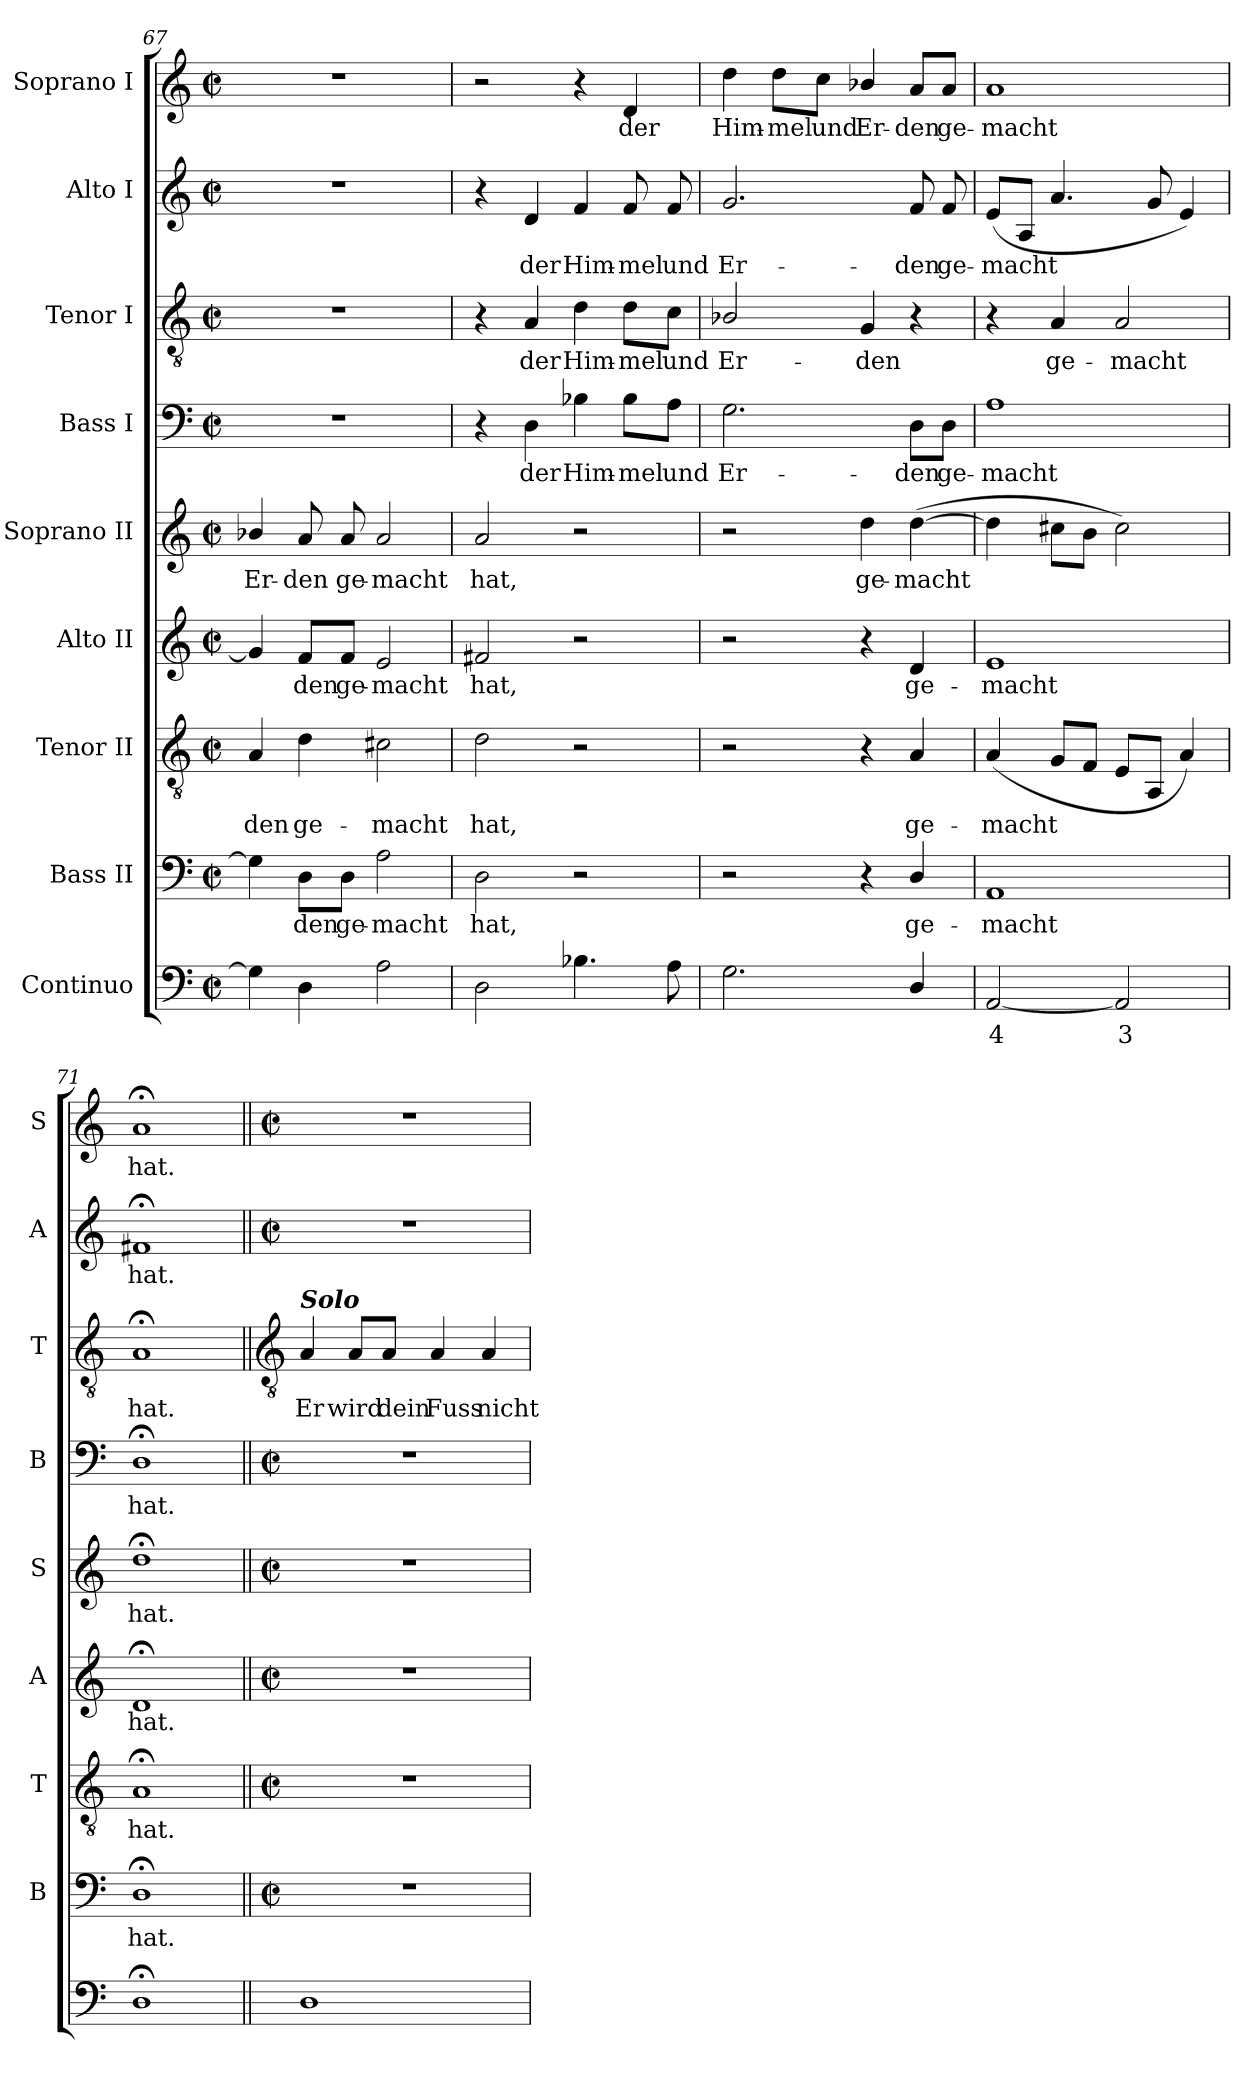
**kern	**text	**kern	**text	**kern	**text	**kern	**text	**kern	**text	**kern	**text	**kern	**text	**kern	**text	**kern	**text
*part9	*part9	*part8	*part8	*part7	*part7	*part6	*part6	*part5	*part5	*part4	*part4	*part3	*part3	*part2	*part2	*part1	*part1
*staff9	*staff9	*staff8	*staff8	*staff7	*staff7	*staff6	*staff6	*staff5	*staff5	*staff4	*staff4	*staff3	*staff3	*staff2	*staff2	*staff1	*staff1
*I"Continuo	*	*I"Bass II	*	*I"Tenor II	*	*I"Alto II	*	*I"Soprano II	*	*I"Bass I	*	*I"Tenor I	*	*I"Alto I	*	*I"Soprano I	*
*	*	*I'B	*	*I'T	*	*I'A	*	*I'S	*	*I'B	*	*I'T	*	*I'A	*	*I'S	*
!!LO:LB:g=z
*clefF4	*	*clefF4	*	*clefGv2	*	*clefG2	*	*clefG2	*	*clefF4	*	*clefGv2	*	*clefG2	*	*clefG2	*
*k[]	*	*k[]	*	*k[]	*	*k[]	*	*k[]	*	*k[]	*	*k[]	*	*k[]	*	*k[]	*
*C:	*	*C:	*	*C:	*	*C:	*	*C:	*	*C:	*	*C:	*	*C:	*	*C:	*
*M2/2	*	*M2/2	*	*M2/2	*	*M2/2	*	*M2/2	*	*M2/2	*	*M2/2	*	*M2/2	*	*M2/2	*
*met(c|)	*	*met(c|)	*	*met(c|)	*	*met(c|)	*	*met(c|)	*	*met(c|)	*	*met(c|)	*	*met(c|)	*	*met(c|)	*
=67	=67	=67	=67	=67	=67	=67	=67	=67	=67	=67	=67	=67	=67	=67	=67	=67	=67
!	!	!	!	!	!LO:LY:b	!	!	!	!LO:LY:b	!	!	!	!	!	!	!	!
4G]	.	4G]	.	4A	-den	4g]	.	4b-X/	Er-	1r	.	1r	.	1r	.	1r	.
!	!	!	!LO:LY:b	!	!LO:LY:b	!	!LO:LY:b	!	!LO:LY:b	!	!	!	!	!	!	!	!
4D	.	8D\L	den	4d	ge-	8f/L	den	8a	-den	.	.	.	.	.	.	.	.
!	!	!	!LO:LY:b	!	!	!	!LO:LY:b	!	!LO:LY:b	!	!	!	!	!	!	!	!
.	.	8D\J	ge-	.	.	8f/J	ge-	8a	ge-	.	.	.	.	.	.	.	.
!	!	!	!LO:LY:b	!	!LO:LY:b	!	!LO:LY:b	!	!LO:LY:b	!	!	!	!	!	!	!	!
2A	.	2A	-macht	2c#X	-macht	2e	-macht	2a	-macht	.	.	.	.	.	.	.	.
=68	=68	=68	=68	=68	=68	=68	=68	=68	=68	=68	=68	=68	=68	=68	=68	=68	=68
!	!	!	!LO:LY:b	!	!LO:LY:b	!	!LO:LY:b	!	!LO:LY:b	!	!	!	!	!	!	!	!
2D	.	2D	hat,	2d	hat,	2f#X	hat,	2a	hat,	4r	.	4r	.	4r	.	2r	.
!	!	!	!	!	!	!	!	!	!	!	!LO:LY:b	!	!LO:LY:b	!	!LO:LY:b	!	!
.	.	.	.	.	.	.	.	.	.	4D	der	4A	der	4d	der	.	.
!	!	!	!	!	!	!	!	!	!	!	!LO:LY:b	!	!LO:LY:b	!	!LO:LY:b	!	!
4.B-X	.	2r	.	2r	.	2r	.	2r	.	4B-X	Him-	4d	Him-	4f	Him-	4r	.
!	!	!	!	!	!	!	!	!	!	!	!LO:LY:b	!	!LO:LY:b	!	!LO:LY:b	!	!LO:LY:b
.	.	.	.	.	.	.	.	.	.	8B-\L	-mel	8d\L	-mel	8f	-mel	4d	der
!	!	!	!	!	!	!	!	!	!	!	!LO:LY:b	!	!LO:LY:b	!	!LO:LY:b	!	!
8A	.	.	.	.	.	.	.	.	.	8A\J	und	8c\J	und	8f	und	.	.
=69	=69	=69	=69	=69	=69	=69	=69	=69	=69	=69	=69	=69	=69	=69	=69	=69	=69
!	!	!	!	!	!	!	!	!	!	!	!LO:LY:b	!	!LO:LY:b	!	!LO:LY:b	!	!LO:LY:b
2.G	.	2r	.	2r	.	2r	.	2r	.	2.G	Er-	2B-X/	Er-	2.g	Er-	4dd	Him-
!	!	!	!	!	!	!	!	!	!	!	!	!	!	!	!	!	!LO:LY:b
.	.	.	.	.	.	.	.	.	.	.	.	.	.	.	.	8dd\L	-mel
!	!	!	!	!	!	!	!	!	!	!	!	!	!	!	!	!	!LO:LY:b
.	.	.	.	.	.	.	.	.	.	.	.	.	.	.	.	8cc\J	und
!	!	!	!	!	!	!	!	!	!LO:LY:b	!	!	!	!LO:LY:b	!	!	!	!LO:LY:b
.	.	4r	.	4r	.	4r	.	4dd	ge-	.	.	4G	-den	.	.	4b-X/	Er-
!	!	!	!LO:LY:b	!	!LO:LY:b	!	!LO:LY:b	!	!LO:LY:b	!	!LO:LY:b	!	!	!	!LO:LY:b	!	!LO:LY:b
4D/	.	4D/	ge-	4A	ge-	4d	ge-	(>[4dd	-macht	8D\L	-den	4r	.	8f	-den	8a/L	-den
!	!	!	!	!	!	!	!	!	!	!	!LO:LY:b	!	!	!	!LO:LY:b	!	!LO:LY:b
.	.	.	.	.	.	.	.	.	.	8D\J	ge-	.	.	8f	ge-	8a/J	ge-
=70	=70	=70	=70	=70	=70	=70	=70	=70	=70	=70	=70	=70	=70	=70	=70	=70	=70
!	!LO:LY:b	!	!LO:LY:b	!	!LO:LY:b	!	!LO:LY:b	!	!	!	!LO:LY:b	!	!	!	!LO:LY:b	!	!LO:LY:b
[2AA	4	1AA	-macht	(<4A	-macht	1e	-macht	4dd]	.	1A	-macht	4r	.	(<8eL	-macht	1a	-macht
.	.	.	.	.	.	.	.	.	.	.	.	.	.	8AJ	.	.	.
!	!	!	!	!	!	!	!	!	!	!	!	!	!LO:LY:b	!	!	!	!
.	.	.	.	8GL	.	.	.	8cc#XL	.	.	.	4A	ge-	4.a	.	.	.
.	.	.	.	8FJ	.	.	.	8bJ	.	.	.	.	.	.	.	.	.
!	!LO:LY:b	!	!	!	!	!	!	!	!	!	!	!	!LO:LY:b	!	!	!	!
2AA]	3	.	.	8EL	.	.	.	2cc#)	.	.	.	2A	-macht	.	.	.	.
.	.	.	.	8AAJ	.	.	.	.	.	.	.	.	.	8g	.	.	.
.	.	.	.	4A)	.	.	.	.	.	.	.	.	.	4e)	.	.	.
=71	=71	=71	=71	=71	=71	=71	=71	=71	=71	=71	=71	=71	=71	=71	=71	=71	=71
!	!	!	!LO:LY:b	!	!LO:LY:b	!	!LO:LY:b	!	!LO:LY:b	!	!LO:LY:b	!	!LO:LY:b	!	!LO:LY:b	!	!LO:LY:b
1D;<	.	1D;<	hat.	1A;<	hat.	1d;<	hat.	1dd;<	hat.	1D;<	hat.	1A;<	hat.	1f#X;<	hat.	1a;<	hat.
!!LO:LB:g=z
=72||	=72||	=72||	=72||	=72||	=72||	=72||	=72||	=72||	=72||	=72||	=72||	=72||	=72||	=72||	=72||	=72||	=72||
*	*	*	*	*	*	*	*	*	*	*	*	*clefGv2	*	*	*	*	*
*	*	*M2/2	*	*M2/2	*	*M2/2	*	*M2/2	*	*M2/2	*	*	*	*M2/2	*	*M2/2	*
*	*	*met(c|)	*	*met(c|)	*	*met(c|)	*	*met(c|)	*	*met(c|)	*	*	*	*met(c|)	*	*met(c|)	*
!	!	!	!	!	!	!	!	!	!	!	!	!LO:TX:a:Bi:t=Solo	!	!	!	!	!
!	!	!	!	!	!	!	!	!	!	!	!	!	!LO:LY:b	!	!	!	!
1D	.	1r	.	1r	.	1r	.	1r	.	1r	.	4A	Er	1r	.	1r	.
!	!	!	!	!	!	!	!	!	!	!	!	!	!LO:LY:b	!	!	!	!
.	.	.	.	.	.	.	.	.	.	.	.	8A/L	wird	.	.	.	.
!	!	!	!	!	!	!	!	!	!	!	!	!	!LO:LY:b	!	!	!	!
.	.	.	.	.	.	.	.	.	.	.	.	8A/J	dein	.	.	.	.
!	!	!	!	!	!	!	!	!	!	!	!	!	!LO:LY:b	!	!	!	!
.	.	.	.	.	.	.	.	.	.	.	.	4A	Fuss	.	.	.	.
!	!	!	!	!	!	!	!	!	!	!	!	!	!LO:LY:b	!	!	!	!
.	.	.	.	.	.	.	.	.	.	.	.	4A	nicht	.	.	.	.
=	=	=	=	=	=	=	=	=	=	=	=	=	=	=	=	=	=
*-	*-	*-	*-	*-	*-	*-	*-	*-	*-	*-	*-	*-	*-	*-	*-	*-	*-
